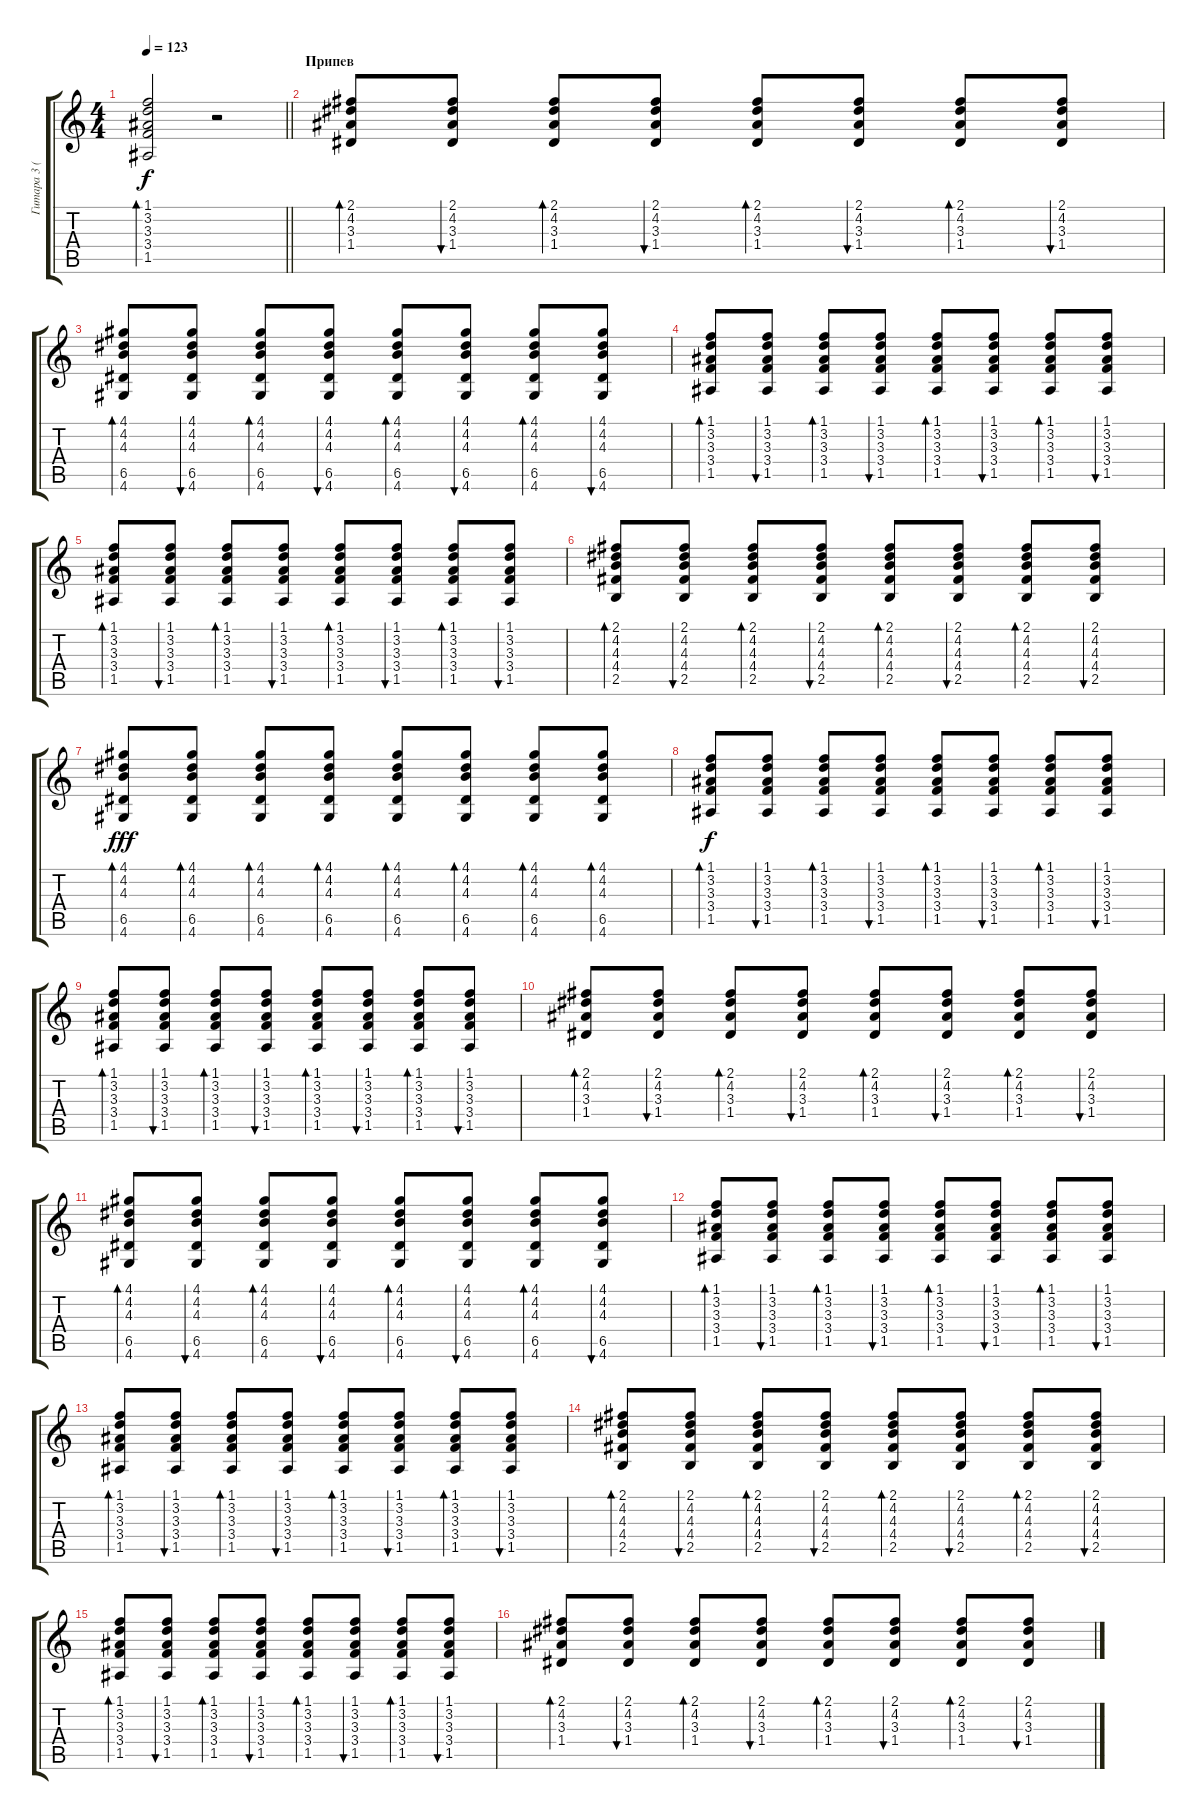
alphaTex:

\track ("Гитара 3 (ритм)" "Гитара 3 (") {instrument acousticguitarsteel}
\staff {score tabs}
\tuning (E4 B3 G3 D3 A2 E2) {hide}
\ts (4 4)
\tempo 123
\clef g2
\barLineRight lightlight
\ks c
(1.1 3.2 3.3 3.4 1.5).2{bd 60 dy f} r.2 |
\section ("" "Припев")
(2.1 4.2 3.3 1.4).8{bd 60} (2.1 4.2 3.3 1.4).8{bu 60} (2.1 4.2 3.3 1.4).8{bd 60} (2.1 4.2 3.3 1.4).8{bu 60} (2.1 4.2 3.3 1.4).8{bd 60} (2.1 4.2 3.3 1.4).8{bu 60} (2.1 4.2 3.3 1.4).8{bd 60} (2.1 4.2 3.3 1.4).8{bu 60} |
(4.1 4.2 4.3 6.5 4.6).8{bd 60} (4.1 4.2 4.3 6.5 4.6).8{bu 60} (4.1 4.2 4.3 6.5 4.6).8{bd 60} (4.1 4.2 4.3 6.5 4.6).8{bu 60} (4.1 4.2 4.3 6.5 4.6).8{bd 60} (4.1 4.2 4.3 6.5 4.6).8{bu 60} (4.1 4.2 4.3 6.5 4.6).8{bd 60} (4.1 4.2 4.3 6.5 4.6).8{bu 60} |
(1.1 3.2 3.3 3.4 1.5).8{bd 60} (1.1 3.2 3.3 3.4 1.5).8{bu 60} (1.1 3.2 3.3 3.4 1.5).8{bd 60} (1.1 3.2 3.3 3.4 1.5).8{bu 60} (1.1 3.2 3.3 3.4 1.5).8{bd 60} (1.1 3.2 3.3 3.4 1.5).8{bu 60} (1.1 3.2 3.3 3.4 1.5).8{bd 60} (1.1 3.2 3.3 3.4 1.5).8{bu 60} |
(1.1 3.2 3.3 3.4 1.5).8{bd 60} (1.1 3.2 3.3 3.4 1.5).8{bu 60} (1.1 3.2 3.3 3.4 1.5).8{bd 60} (1.1 3.2 3.3 3.4 1.5).8{bu 60} (1.1 3.2 3.3 3.4 1.5).8{bd 60} (1.1 3.2 3.3 3.4 1.5).8{bu 60} (1.1 3.2 3.3 3.4 1.5).8{bd 60} (1.1 3.2 3.3 3.4 1.5).8{bu 60} |
(2.1 4.2 4.3 4.4 2.5).8{bd 60} (2.1 4.2 4.3 4.4 2.5).8{bu 60} (2.1 4.2 4.3 4.4 2.5).8{bd 60} (2.1 4.2 4.3 4.4 2.5).8{bu 60} (2.1 4.2 4.3 4.4 2.5).8{bd 60} (2.1 4.2 4.3 4.4 2.5).8{bu 60} (2.1 4.2 4.3 4.4 2.5).8{bd 60} (2.1 4.2 4.3 4.4 2.5).8{bu 60} |
(4.1 4.2 4.3 6.5 4.6).8{bd 60 dy fff} (4.1 4.2 4.3 6.5 4.6).8{bd 60} (4.1 4.2 4.3 6.5 4.6).8{bd 60} (4.1 4.2 4.3 6.5 4.6).8{bd 60} (4.1 4.2 4.3 6.5 4.6).8{bd 60} (4.1 4.2 4.3 6.5 4.6).8{bd 60} (4.1 4.2 4.3 6.5 4.6).8{bd 60} (4.1 4.2 4.3 6.5 4.6).8{bd 60} |
(1.1 3.2 3.3 3.4 1.5).8{bd 60 dy f} (1.1 3.2 3.3 3.4 1.5).8{bu 60} (1.1 3.2 3.3 3.4 1.5).8{bd 60} (1.1 3.2 3.3 3.4 1.5).8{bu 60} (1.1 3.2 3.3 3.4 1.5).8{bd 60} (1.1 3.2 3.3 3.4 1.5).8{bu 60} (1.1 3.2 3.3 3.4 1.5).8{bd 60} (1.1 3.2 3.3 3.4 1.5).8{bu 60} |
(1.1 3.2 3.3 3.4 1.5).8{bd 60} (1.1 3.2 3.3 3.4 1.5).8{bu 60} (1.1 3.2 3.3 3.4 1.5).8{bd 60} (1.1 3.2 3.3 3.4 1.5).8{bu 60} (1.1 3.2 3.3 3.4 1.5).8{bd 60} (1.1 3.2 3.3 3.4 1.5).8{bu 60} (1.1 3.2 3.3 3.4 1.5).8{bd 60} (1.1 3.2 3.3 3.4 1.5).8{bu 60} |
(2.1 4.2 3.3 1.4).8{bd 60} (2.1 4.2 3.3 1.4).8{bu 60} (2.1 4.2 3.3 1.4).8{bd 60} (2.1 4.2 3.3 1.4).8{bu 60} (2.1 4.2 3.3 1.4).8{bd 60} (2.1 4.2 3.3 1.4).8{bu 60} (2.1 4.2 3.3 1.4).8{bd 60} (2.1 4.2 3.3 1.4).8{bu 60} |
(4.1 4.2 4.3 6.5 4.6).8{bd 60} (4.1 4.2 4.3 6.5 4.6).8{bu 60} (4.1 4.2 4.3 6.5 4.6).8{bd 60} (4.1 4.2 4.3 6.5 4.6).8{bu 60} (4.1 4.2 4.3 6.5 4.6).8{bd 60} (4.1 4.2 4.3 6.5 4.6).8{bu 60} (4.1 4.2 4.3 6.5 4.6).8{bd 60} (4.1 4.2 4.3 6.5 4.6).8{bu 60} |
(1.1 3.2 3.3 3.4 1.5).8{bd 60} (1.1 3.2 3.3 3.4 1.5).8{bu 60} (1.1 3.2 3.3 3.4 1.5).8{bd 60} (1.1 3.2 3.3 3.4 1.5).8{bu 60} (1.1 3.2 3.3 3.4 1.5).8{bd 60} (1.1 3.2 3.3 3.4 1.5).8{bu 60} (1.1 3.2 3.3 3.4 1.5).8{bd 60} (1.1 3.2 3.3 3.4 1.5).8{bu 60} |
(1.1 3.2 3.3 3.4 1.5).8{bd 60} (1.1 3.2 3.3 3.4 1.5).8{bu 60} (1.1 3.2 3.3 3.4 1.5).8{bd 60} (1.1 3.2 3.3 3.4 1.5).8{bu 60} (1.1 3.2 3.3 3.4 1.5).8{bd 60} (1.1 3.2 3.3 3.4 1.5).8{bu 60} (1.1 3.2 3.3 3.4 1.5).8{bd 60} (1.1 3.2 3.3 3.4 1.5).8{bu 60} |
(2.1 4.2 4.3 4.4 2.5).8{bd 60} (2.1 4.2 4.3 4.4 2.5).8{bu 60} (2.1 4.2 4.3 4.4 2.5).8{bd 60} (2.1 4.2 4.3 4.4 2.5).8{bu 60} (2.1 4.2 4.3 4.4 2.5).8{bd 60} (2.1 4.2 4.3 4.4 2.5).8{bu 60} (2.1 4.2 4.3 4.4 2.5).8{bd 60} (2.1 4.2 4.3 4.4 2.5).8{bu 60} |
(1.1 3.2 3.3 3.4 1.5).8{bd 60} (1.1 3.2 3.3 3.4 1.5).8{bu 60} (1.1 3.2 3.3 3.4 1.5).8{bd 60} (1.1 3.2 3.3 3.4 1.5).8{bu 60} (1.1 3.2 3.3 3.4 1.5).8{bd 60} (1.1 3.2 3.3 3.4 1.5).8{bu 60} (1.1 3.2 3.3 3.4 1.5).8{bd 60} (1.1 3.2 3.3 3.4 1.5).8{bu 60} |
(2.1 4.2 3.3 1.4).8{bd 60} (2.1 4.2 3.3 1.4).8{bu 60} (2.1 4.2 3.3 1.4).8{bd 60} (2.1 4.2 3.3 1.4).8{bu 60} (2.1 4.2 3.3 1.4).8{bd 60} (2.1 4.2 3.3 1.4).8{bu 60} (2.1 4.2 3.3 1.4).8{bd 60} (2.1 4.2 3.3 1.4).8{bu 60}
